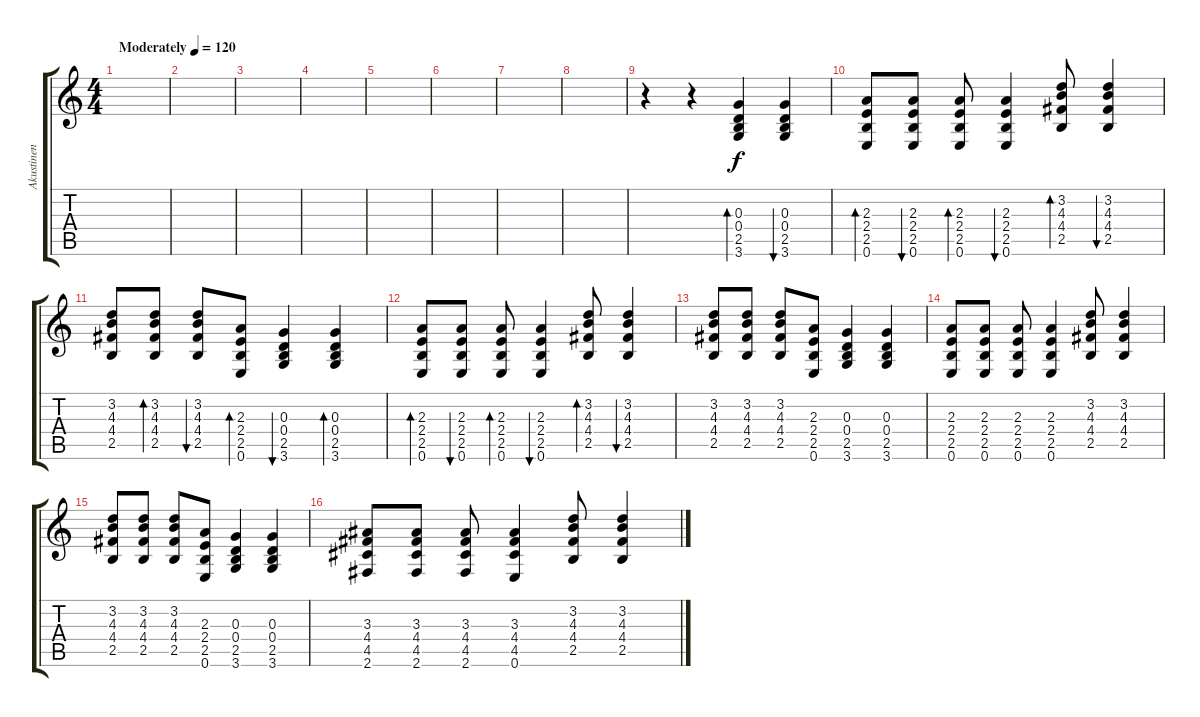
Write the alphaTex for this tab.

\track ("Akustinen skitta" "Akustinen ") {instrument acousticguitarsteel}
\staff {score tabs}
\tuning (E4 B3 G3 D3 A2 E2) {hide}
\ts (4 4)
\tempo (120 "Moderately")
\clef g2
\ks c
|
|
|
|
|
|
|
|
r.4 r.4 (0.3 0.4 2.5 3.6).4{bd 60} (0.3 0.4 2.5 3.6).4{bu 60} |
(2.3 2.4 2.5 0.6).8{bd 60} (2.3 2.4 2.5 0.6).8{bu 60} (2.3 2.4 2.5 0.6).8{bd 60} (2.3 2.4 2.5 0.6).4{bu 60} (3.2 4.3 4.4 2.5).8{bd 60} (3.2 4.3 4.4 2.5).4{bu 60} |
(3.2 4.3 4.4 2.5).8 (3.2 4.3 4.4 2.5).8{bd 120} (3.2 4.3 4.4 2.5).8{bu 120} (2.3 2.4 2.5 0.6).8{bd 120} (0.3 0.4 2.5 3.6).4{bu 120} (0.3 0.4 2.5 3.6).4{bd 120} |
(2.3 2.4 2.5 0.6).8{bd 120} (2.3 2.4 2.5 0.6).8{bu 120} (2.3 2.4 2.5 0.6).8{bd 120} (2.3 2.4 2.5 0.6).4{bu 120} (3.2 4.3 4.4 2.5).8{bd 120} (3.2 4.3 4.4 2.5).4{bu 120} |
(3.2 4.3 4.4 2.5).8 (3.2 4.3 4.4 2.5).8 (3.2 4.3 4.4 2.5).8 (2.3 2.4 2.5 0.6).8 (0.3 0.4 2.5 3.6).4 (0.3 0.4 2.5 3.6).4 |
(2.3 2.4 2.5 0.6).8 (2.3 2.4 2.5 0.6).8 (2.3 2.4 2.5 0.6).8 (2.3 2.4 2.5 0.6).4 (3.2 4.3 4.4 2.5).8 (3.2 4.3 4.4 2.5).4 |
(3.2 4.3 4.4 2.5).8 (3.2 4.3 4.4 2.5).8 (3.2 4.3 4.4 2.5).8 (2.3 2.4 2.5 0.6).8 (0.3 0.4 2.5 3.6).4 (0.3 0.4 2.5 3.6).4 |
(3.3 4.4 4.5 2.6).8 (3.3 4.4 4.5 2.6).8 (3.3 4.4 4.5 2.6).8 (3.3 4.4 4.5 0.6).4 (3.2 4.3 4.4 2.5).8 (3.2 4.3 4.4 2.5).4
